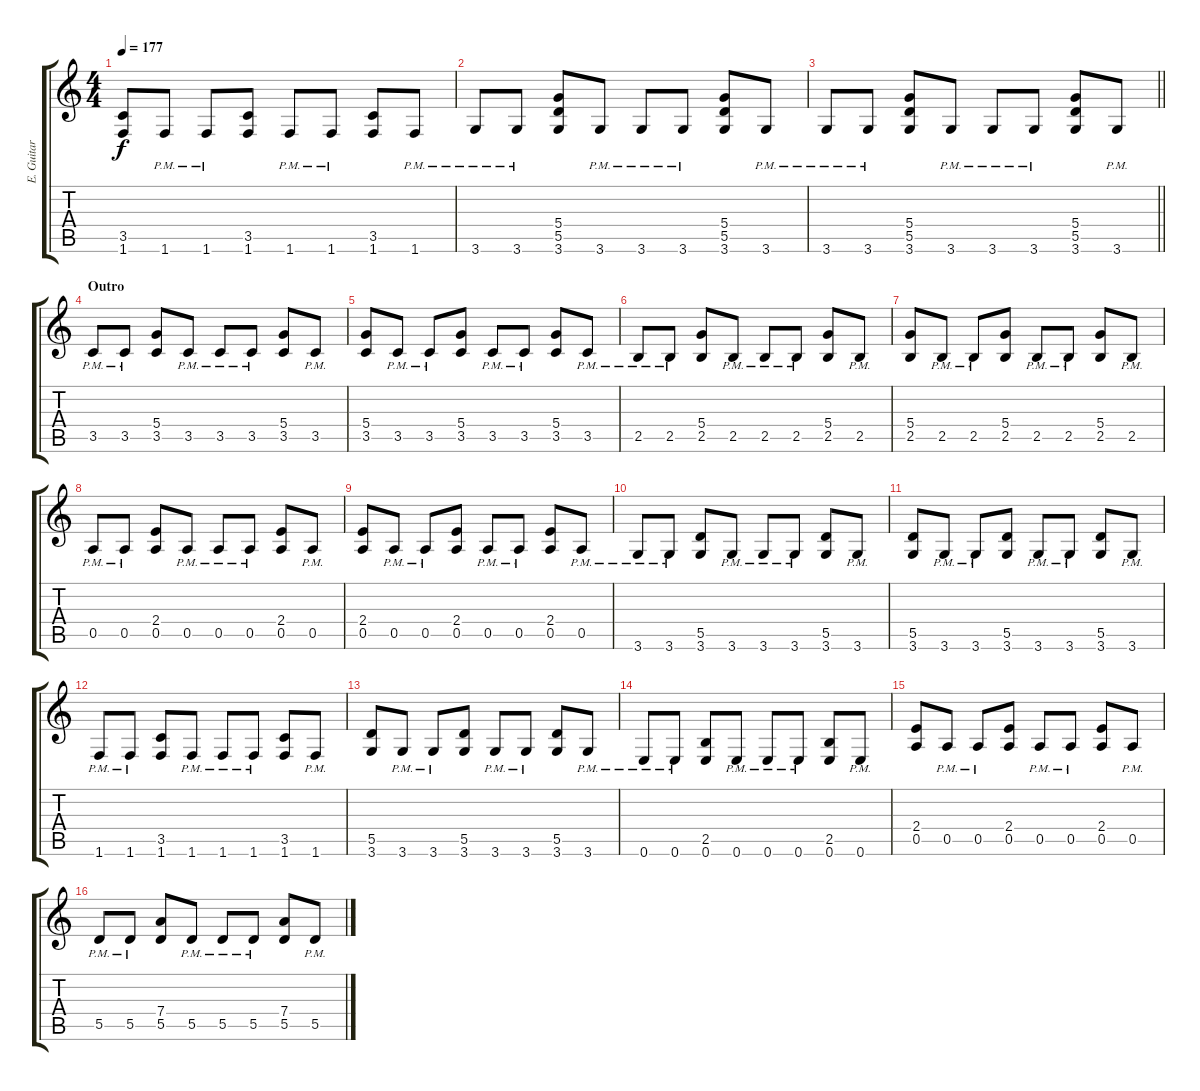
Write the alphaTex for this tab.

\track ("E. Guitar I" "E. Guitar ") {instrument overdrivenguitar}
\staff {score tabs}
\tuning (E4 B3 G3 D3 A2 E2) {hide}
\ts (4 4)
\tempo 177
\clef g2
\ks c
(3.5 1.6).8{dy f} 1.6{pm}.8 1.6{pm}.8 (3.5 1.6).8 1.6{pm}.8 1.6{pm}.8 (3.5 1.6).8 1.6{pm}.8 |
3.6{pm}.8 3.6{pm}.8 (5.4 5.5 3.6).8 3.6{pm}.8 3.6{pm}.8 3.6{pm}.8 (5.4 5.5 3.6).8 3.6{pm}.8 |
\barLineRight lightlight
3.6{pm}.8 3.6{pm}.8 (5.4 5.5 3.6).8 3.6{pm}.8 3.6{pm}.8 3.6{pm}.8 (5.4 5.5 3.6).8 3.6{pm}.8 |
\section ("" "Outro")
3.5{pm}.8 3.5{pm}.8 (5.4 3.5).8 3.5{pm}.8 3.5{pm}.8 3.5{pm}.8 (5.4 3.5).8 3.5{pm}.8 |
(5.4 3.5).8 3.5{pm}.8 3.5{pm}.8 (5.4 3.5).8 3.5{pm}.8 3.5{pm}.8 (5.4 3.5).8 3.5{pm}.8 |
2.5{pm}.8 2.5{pm}.8 (5.4 2.5).8 2.5{pm}.8 2.5{pm}.8 2.5{pm}.8 (5.4 2.5).8 2.5{pm}.8 |
(5.4 2.5).8 2.5{pm}.8 2.5{pm}.8 (5.4 2.5).8 2.5{pm}.8 2.5{pm}.8 (5.4 2.5).8 2.5{pm}.8 |
0.5{pm}.8 0.5{pm}.8 (2.4 0.5).8 0.5{pm}.8 0.5{pm}.8 0.5{pm}.8 (2.4 0.5).8 0.5{pm}.8 |
(2.4 0.5).8 0.5{pm}.8 0.5{pm}.8 (2.4 0.5).8 0.5{pm}.8 0.5{pm}.8 (2.4 0.5).8 0.5{pm}.8 |
3.6{pm}.8 3.6{pm}.8 (5.5 3.6).8 3.6{pm}.8 3.6{pm}.8 3.6{pm}.8 (5.5 3.6).8 3.6{pm}.8 |
(5.5 3.6).8 3.6{pm}.8 3.6{pm}.8 (5.5 3.6).8 3.6{pm}.8 3.6{pm}.8 (5.5 3.6).8 3.6{pm}.8 |
1.6{pm}.8 1.6{pm}.8 (3.5 1.6).8 1.6{pm}.8 1.6{pm}.8 1.6{pm}.8 (3.5 1.6).8 1.6{pm}.8 |
(5.5 3.6).8 3.6{pm}.8 3.6{pm}.8 (5.5 3.6).8 3.6{pm}.8 3.6{pm}.8 (5.5 3.6).8 3.6{pm}.8 |
0.6{pm}.8 0.6{pm}.8 (2.5 0.6).8 0.6{pm}.8 0.6{pm}.8 0.6{pm}.8 (2.5 0.6).8 0.6{pm}.8 |
(2.4 0.5).8 0.5{pm}.8 0.5{pm}.8 (2.4 0.5).8 0.5{pm}.8 0.5{pm}.8 (2.4 0.5).8 0.5{pm}.8 |
5.5{pm}.8 5.5{pm}.8 (7.4 5.5).8 5.5{pm}.8 5.5{pm}.8 5.5{pm}.8 (7.4 5.5).8 5.5{pm}.8
